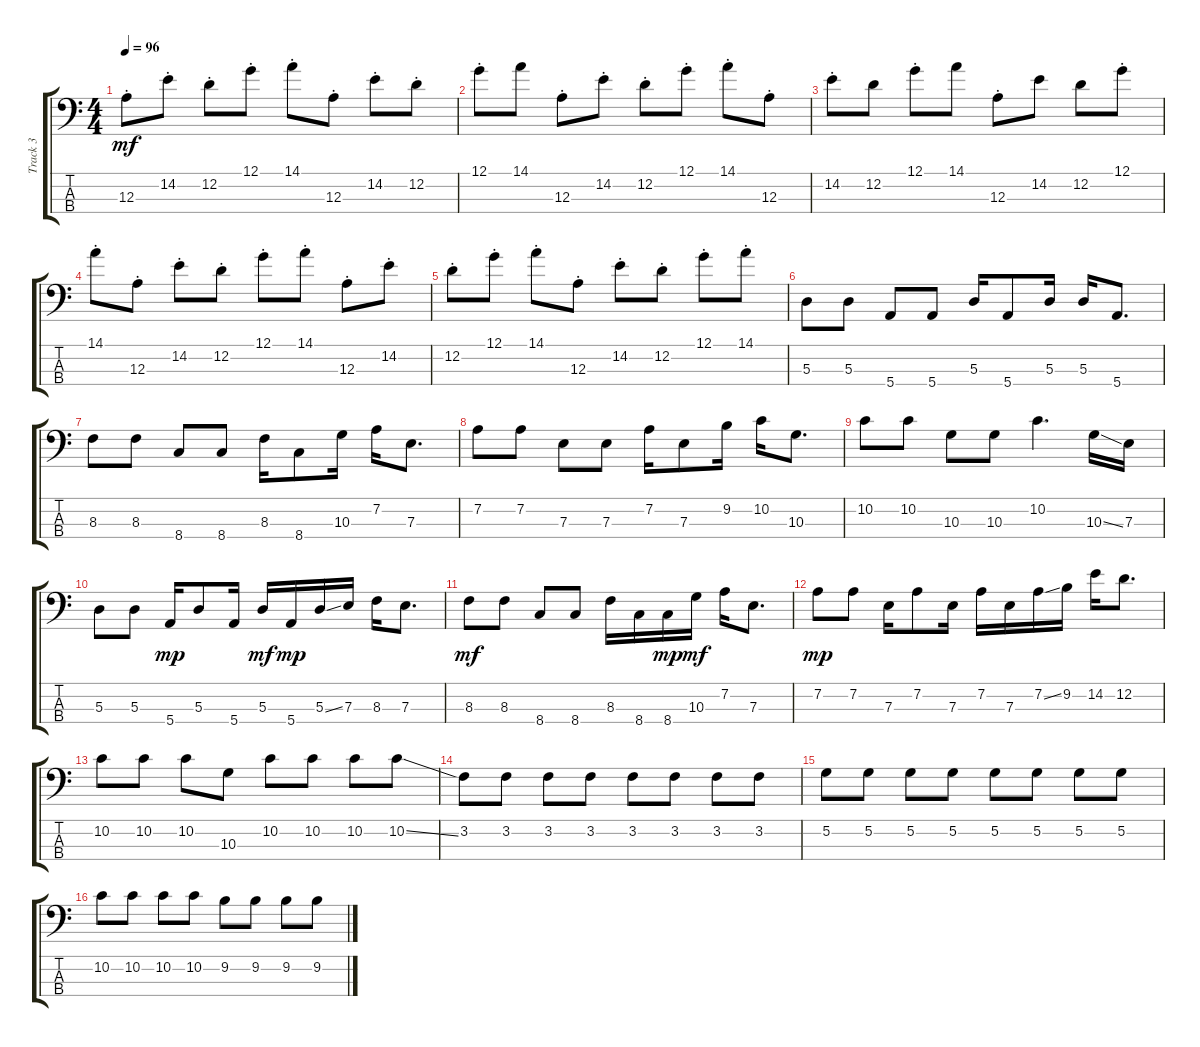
\track ("Track 3" "Track 3") {instrument fretlessbass}
\staff {score tabs}
\tuning (G2 D2 A1 E1) {hide}
\ts (4 4)
\tempo 96
\clef f4
\ks c
12.3{st}.8{dy mf} 14.2{st}.8 12.2{st}.8 12.1{st}.8 14.1{st}.8 12.3{st}.8 14.2{st}.8 12.2{st}.8 |
12.1{st}.8 14.1.8 12.3{st}.8 14.2{st}.8 12.2{st}.8 12.1{st}.8 14.1{st}.8 12.3{st}.8 |
14.2{st}.8 12.2.8 12.1{st}.8 14.1.8 12.3{st}.8 14.2.8 12.2.8 12.1{st}.8 |
14.1{st}.8 12.3{st}.8 14.2{st}.8 12.2{st}.8 12.1{st}.8 14.1{st}.8 12.3{st}.8 14.2{st}.8 |
12.2{st}.8 12.1{st}.8 14.1{st}.8 12.3{st}.8 14.2{st}.8 12.2{st}.8 12.1{st}.8 14.1{st}.8 |
5.3.8 5.3.8 5.4.8 5.4.8 5.3.16 5.4.8 5.3.16 5.3.16 5.4.8{d} |
8.3.8 8.3.8 8.4.8 8.4.8 8.3.16 8.4.8 10.3.16 7.2.16 7.3.8{d} |
7.2.8 7.2.8 7.3.8 7.3.8 7.2.16 7.3.8 9.2.16 10.2.16 10.3.8{d} |
10.2.8 10.2.8 10.3.8 10.3.8 10.2.4{d} 10.3{ss}.16 7.3.16 |
5.3.8 5.3.8 5.4.16{dy mp} 5.3.8 5.4.16 5.3.16{dy mf} 5.4.16{dy mp} 5.3{ss}.16 7.3.16 8.3.16 7.3.8{d} |
8.3.8{dy mf} 8.3.8 8.4.8 8.4.8 8.3.16 8.4.16 8.4.16{dy mp} 10.3.16{dy mf} 7.2.16 7.3.8{d} |
7.2.8{dy mp} 7.2.8 7.3.16 7.2.8 7.3.16 7.2.16 7.3.16 7.2{ss}.16 9.2.16 14.2.16 12.2.8{d} |
10.2.8 10.2.8 10.2.8 10.3.8 10.2.8 10.2.8 10.2.8 10.2{ss}.8 |
3.2.8 3.2.8 3.2.8 3.2.8 3.2.8 3.2.8 3.2.8 3.2.8 |
5.2.8 5.2.8 5.2.8 5.2.8 5.2.8 5.2.8 5.2.8 5.2.8 |
10.2.8 10.2.8 10.2.8 10.2.8 9.2.8 9.2.8 9.2.8 9.2.8
